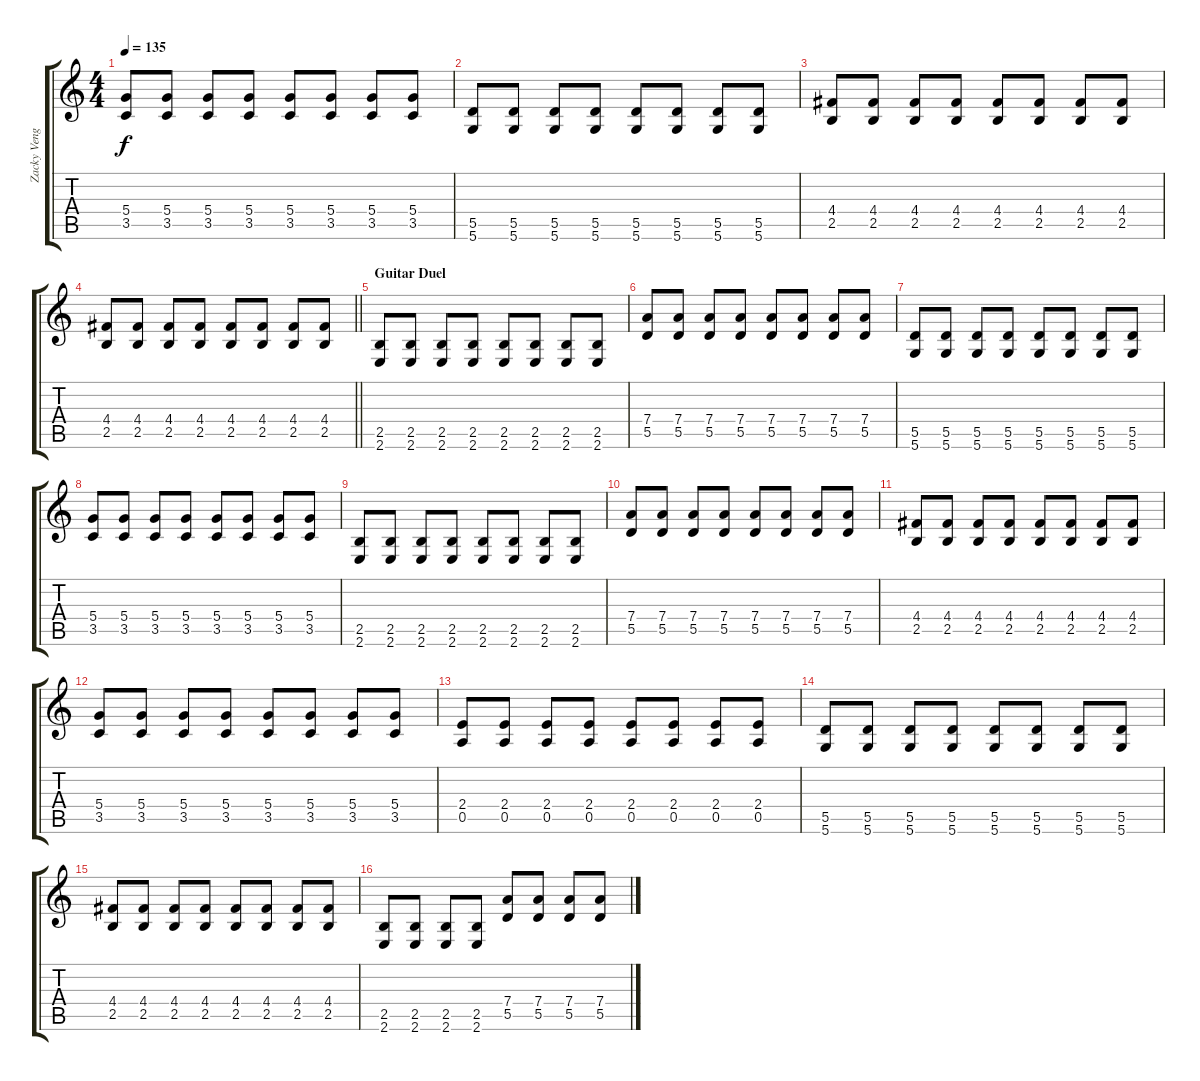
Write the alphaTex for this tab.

\track ("Zacky Vengeance" "Zacky Veng") {instrument distortionguitar}
\staff {score tabs}
\tuning (E4 B3 G3 D3 A2 D2) {hide}
\ts (4 4)
\tempo 135
\clef g2
\ks c
(5.4 3.5).8{dy f} (5.4 3.5).8 (5.4 3.5).8 (5.4 3.5).8 (5.4 3.5).8 (5.4 3.5).8 (5.4 3.5).8 (5.4 3.5).8 |
(5.5 5.6).8 (5.5 5.6).8 (5.5 5.6).8 (5.5 5.6).8 (5.5 5.6).8 (5.5 5.6).8 (5.5 5.6).8 (5.5 5.6).8 |
(4.4 2.5).8 (4.4 2.5).8 (4.4 2.5).8 (4.4 2.5).8 (4.4 2.5).8 (4.4 2.5).8 (4.4 2.5).8 (4.4 2.5).8 |
\barLineRight lightlight
(4.4 2.5).8 (4.4 2.5).8 (4.4 2.5).8 (4.4 2.5).8 (4.4 2.5).8 (4.4 2.5).8 (4.4 2.5).8 (4.4 2.5).8 |
\section ("" "Guitar Duel")
(2.5 2.6).8 (2.5 2.6).8 (2.5 2.6).8 (2.5 2.6).8 (2.5 2.6).8 (2.5 2.6).8 (2.5 2.6).8 (2.5 2.6).8 |
(7.4 5.5).8 (7.4 5.5).8 (7.4 5.5).8 (7.4 5.5).8 (7.4 5.5).8 (7.4 5.5).8 (7.4 5.5).8 (7.4 5.5).8 |
(5.5 5.6).8 (5.5 5.6).8 (5.5 5.6).8 (5.5 5.6).8 (5.5 5.6).8 (5.5 5.6).8 (5.5 5.6).8 (5.5 5.6).8 |
(5.4 3.5).8 (5.4 3.5).8 (5.4 3.5).8 (5.4 3.5).8 (5.4 3.5).8 (5.4 3.5).8 (5.4 3.5).8 (5.4 3.5).8 |
(2.5 2.6).8 (2.5 2.6).8 (2.5 2.6).8 (2.5 2.6).8 (2.5 2.6).8 (2.5 2.6).8 (2.5 2.6).8 (2.5 2.6).8 |
(7.4 5.5).8 (7.4 5.5).8 (7.4 5.5).8 (7.4 5.5).8 (7.4 5.5).8 (7.4 5.5).8 (7.4 5.5).8 (7.4 5.5).8 |
(4.4 2.5).8 (4.4 2.5).8 (4.4 2.5).8 (4.4 2.5).8 (4.4 2.5).8 (4.4 2.5).8 (4.4 2.5).8 (4.4 2.5).8 |
(5.4 3.5).8 (5.4 3.5).8 (5.4 3.5).8 (5.4 3.5).8 (5.4 3.5).8 (5.4 3.5).8 (5.4 3.5).8 (5.4 3.5).8 |
(2.4 0.5).8 (2.4 0.5).8 (2.4 0.5).8 (2.4 0.5).8 (2.4 0.5).8 (2.4 0.5).8 (2.4 0.5).8 (2.4 0.5).8 |
(5.5 5.6).8 (5.5 5.6).8 (5.5 5.6).8 (5.5 5.6).8 (5.5 5.6).8 (5.5 5.6).8 (5.5 5.6).8 (5.5 5.6).8 |
(4.4 2.5).8 (4.4 2.5).8 (4.4 2.5).8 (4.4 2.5).8 (4.4 2.5).8 (4.4 2.5).8 (4.4 2.5).8 (4.4 2.5).8 |
(2.5 2.6).8 (2.5 2.6).8 (2.5 2.6).8 (2.5 2.6).8 (7.4 5.5).8 (7.4 5.5).8 (7.4 5.5).8 (7.4 5.5).8
